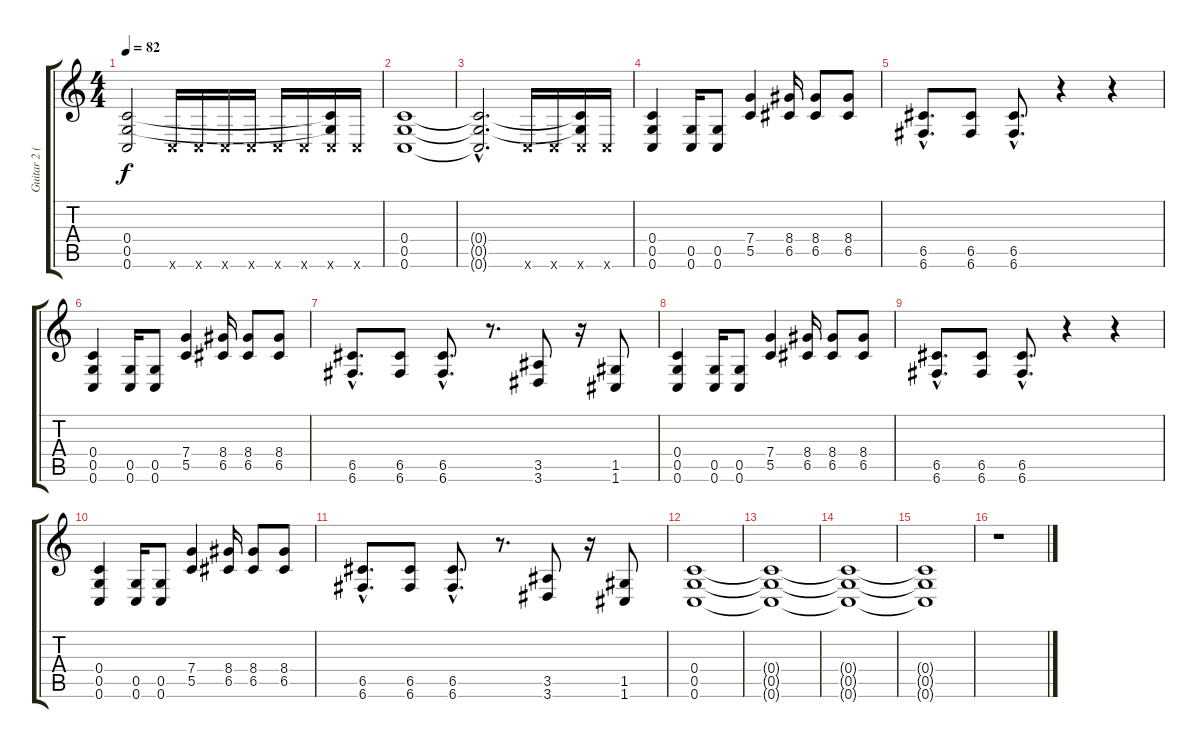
\track ("Guitar 2 (Back Up)" "Guitar 2 (") {instrument distortionguitar}
\staff {score tabs}
\tuning (D4 A3 F3 C3 G2 C2) {hide}
\ts (4 4)
\tempo 82
\clef g2
\ks c
(0.4{t} 0.5{t} 0.6{t}).2{dy f} 0.6{x}.16 0.6{x}.16 0.6{x}.16 0.6{x}.16 0.6{x}.16 0.6{x}.16 (0.4{t} 0.5{t} 0.6{x}).16 0.6{x}.16 |
(0.4 0.5 0.6).1 |
(0.4{hac t} 0.5{hac t} 0.6{hac t}).2{d} 0.6{x}.16 0.6{x}.16 (0.4{t} 0.5{t} 0.6{x}).16 0.6{x}.16{volume 7} |
(0.4 0.5 0.6).4 (0.5 0.6).16 (0.5 0.6).8 (7.4 5.5).4 (8.4 6.5).16 (8.4 6.5).8 (8.4 6.5).8 |
(6.5{hac} 6.6{hac}).8{d} (6.5 6.6).8 (6.5{hac} 6.6{hac}).8{d} r.4 r.4 |
(0.4 0.5 0.6).4 (0.5 0.6).16 (0.5 0.6).8 (7.4 5.5).4 (8.4 6.5).16 (8.4 6.5).8 (8.4 6.5).8 |
(6.5{hac} 6.6{hac}).8{d} (6.5 6.6).8 (6.5{hac} 6.6{hac}).8{d} r.8{d} (3.5 3.6).8 r.16 (1.5 1.6).8 |
(0.4 0.5 0.6).4 (0.5 0.6).16 (0.5 0.6).8 (7.4 5.5).4 (8.4 6.5).16 (8.4 6.5).8 (8.4 6.5).8 |
(6.5{hac} 6.6{hac}).8{d} (6.5 6.6).8 (6.5{hac} 6.6{hac}).8{d} r.4 r.4 |
(0.4 0.5 0.6).4 (0.5 0.6).16 (0.5 0.6).8 (7.4 5.5).4 (8.4 6.5).16 (8.4 6.5).8 (8.4 6.5).8 |
(6.5{hac} 6.6{hac}).8{d} (6.5 6.6).8 (6.5{hac} 6.6{hac}).8{d} r.8{d} (3.5 3.6).8 r.16 (1.5 1.6).8 |
(0.4 0.5 0.6).1 |
(0.4{t} 0.5{t} 0.6{t}).1 |
(0.4{t} 0.5{t} 0.6{t}).1 |
(0.4{t} 0.5{t} 0.6{t}).1 |
r.1
